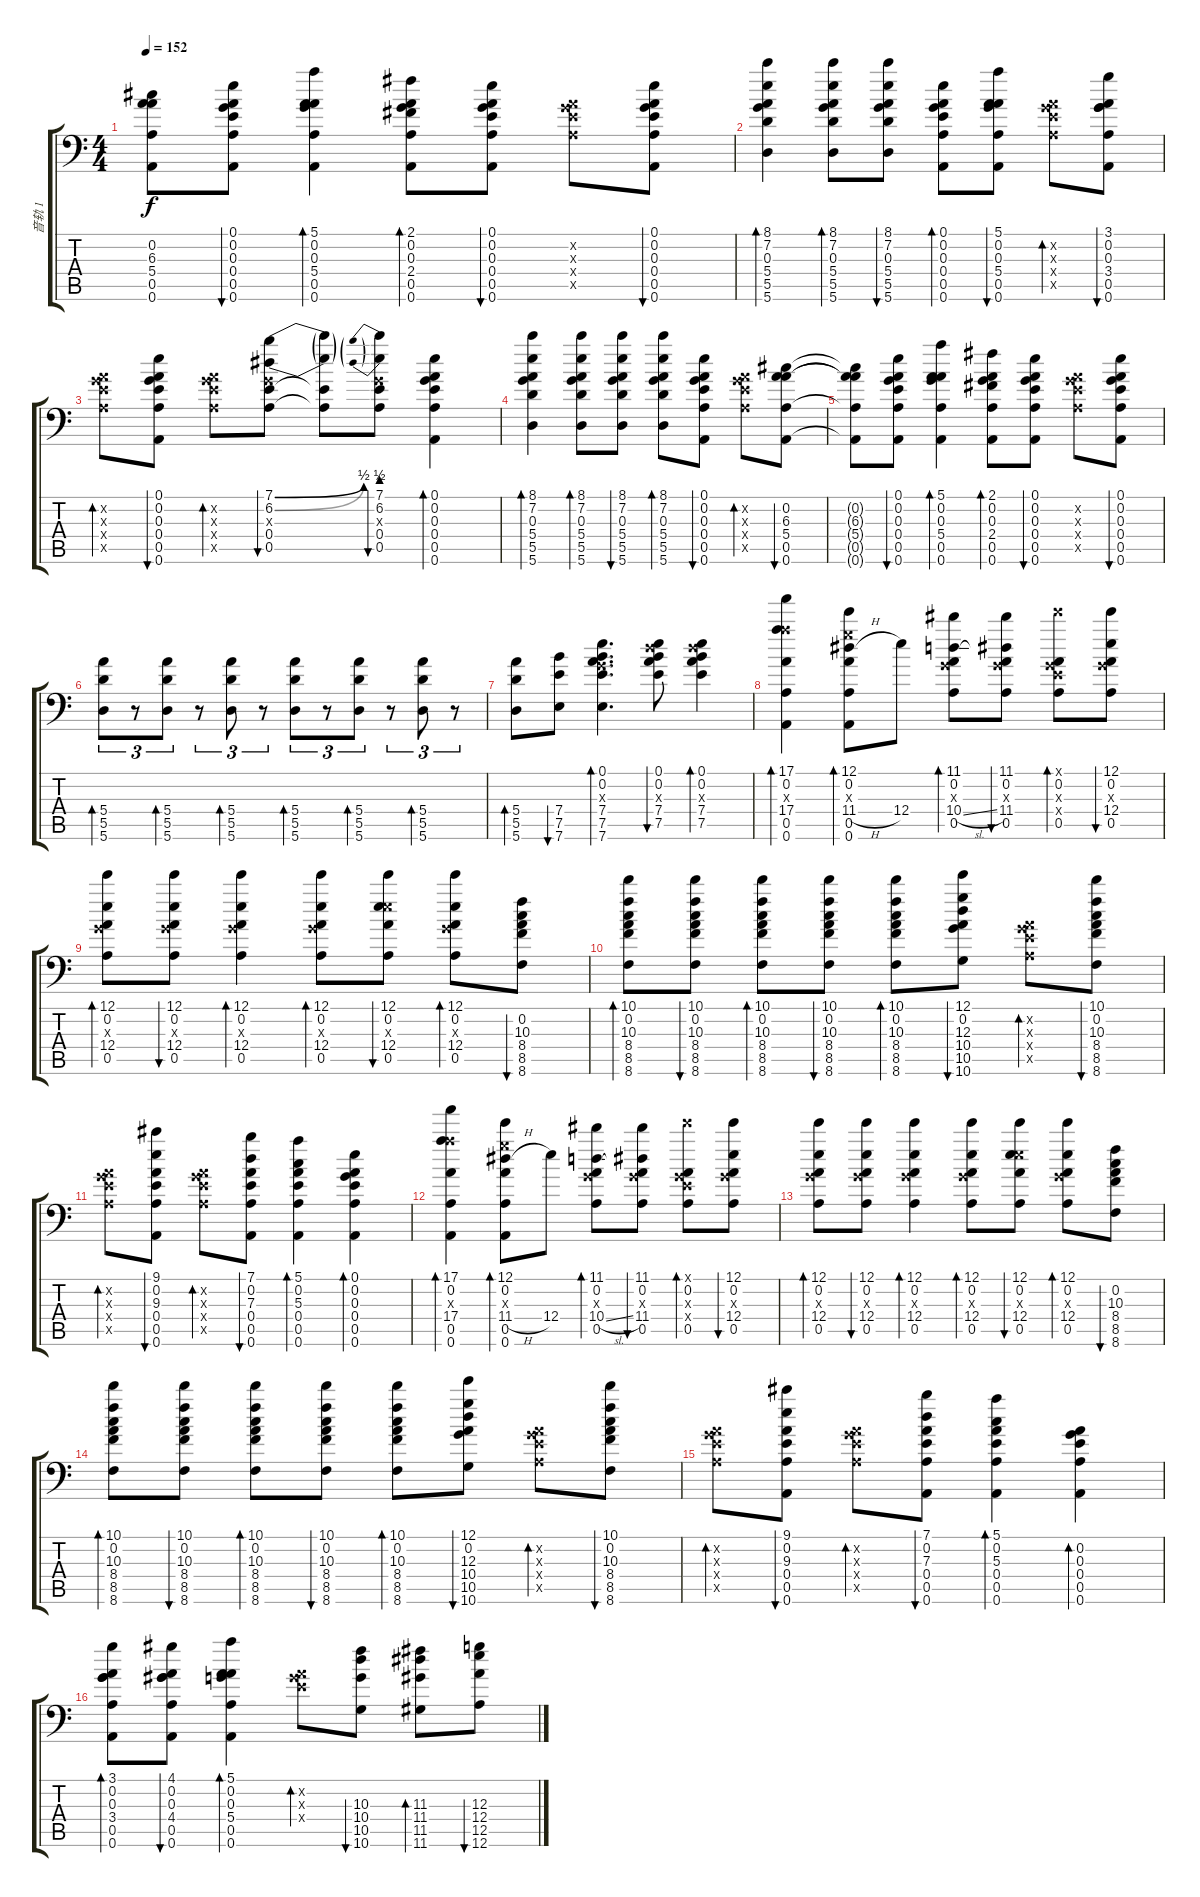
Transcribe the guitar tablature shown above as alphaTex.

\track ("音轨 1" "音轨 1") {instrument acousticguitarsteel}
\staff {score tabs}
\tuning (E4 A3 G3 E3 A2 A1) {hide}
\ts (4 4)
\tempo 152
\clef f4
\ks c
(0.2{t} 6.3{t} 5.4{t} 0.5{t} 0.6{t}).8{dy f} (0.1 0.2 0.3 0.4 0.5 0.6).8{bu 60} (5.1 0.2 0.3 5.4 0.5 0.6).4{bd 60} (2.1 0.2 0.3 2.4 0.5 0.6).8{bd 60} (0.1 0.2 0.3 0.4 0.5 0.6).8{bu 60} (0.2{x} 0.3{x} 0.4{x} 0.5{x}).8 (0.1 0.2 0.3 0.4 0.5 0.6).8{bu 60} |
(8.1 7.2 0.3 5.4 5.5 5.6).4{bd 480} (8.1 7.2 0.3 5.4 5.5 5.6).8{bd 60} (8.1 7.2 0.3 5.4 5.5 5.6).8{bu 60} (0.1 0.2 0.3 0.4 0.5 0.6).8{bd 60} (5.1 0.2 0.3 5.4 0.5 0.6).8{bu 60} (0.2{x} 0.3{x} 0.4{x} 0.5{x}).8{bd 60} (3.1 0.2 0.3 3.4 0.5 0.6).8{bu 60} |
(0.2{x} 0.3{x} 0.4{x} 0.5{x}).8{bd 60} (0.1 0.2 0.3 0.4 0.5 0.6).8{bu 60} (0.2{x} 0.3{x} 0.4{x} 0.5{x}).8{bd 60} (7.1{be (bend 0 0 60 2)} 6.2{be (bend 0 0 60 2)} 0.3{x} 0.4 0.5).8{bu 60} (7.1{t} 6.2{t} 0.4{t} 0.5{t}).8 (7.1{be (prebend 0 2 60 2)} 6.2{be (prebend 0 2 60 2)} 0.3{x} 0.4 0.5).8{bu 60} (0.1 0.2 0.3 0.4 0.5 0.6).4{bd 60} |
(8.1 7.2 0.3 5.4 5.5 5.6).4{bd 480} (8.1 7.2 0.3 5.4 5.5 5.6).8{bd 60} (8.1 7.2 0.3 5.4 5.5 5.6).8{bu 60} (8.1 7.2 0.3 5.4 5.5 5.6).8{bd 60} (0.1 0.2 0.3 0.4 0.5 0.6).8{bu 60} (0.2{x} 0.3{x} 0.4{x} 0.5{x}).8{bd 60} (0.2 6.3 5.4 0.5 0.6).8{bu 60} |
(0.2{t} 6.3{t} 5.4{t} 0.5{t} 0.6{t}).8 (0.1 0.2 0.3 0.4 0.5 0.6).8{bu 60} (5.1 0.2 0.3 5.4 0.5 0.6).4{bd 60} (2.1 0.2 0.3 2.4 0.5 0.6).8{bd 60} (0.1 0.2 0.3 0.4 0.5 0.6).8{bu 60} (0.2{x} 0.3{x} 0.4{x} 0.5{x}).8 (0.1 0.2 0.3 0.4 0.5 0.6).8{bu 60} |
(5.4 5.5 5.6).8{tu (3 2) bd 60} r.8{tu (3 2)} (5.4 5.5 5.6).8{tu (3 2) bd 60} r.8{tu (3 2)} (5.4 5.5 5.6).8{tu (3 2) bd 60} r.8{tu (3 2)} (5.4 5.5 5.6).8{tu (3 2) bd 60} r.8{tu (3 2)} (5.4 5.5 5.6).8{tu (3 2) bd 60} r.8{tu (3 2)} (5.4 5.5 5.6).8{tu (3 2) bd 60} r.8{tu (3 2)} |
(5.4 5.5 5.6).8{bd 60} (7.4 7.5 7.6).8{bu 60} (0.1 0.2 0.3{x} 7.4 7.5 7.6).4{d bd 60} (0.1 0.2 7.3{x} 7.4 7.5).8{bu 60} (0.1 0.2 7.3{x} 7.4 7.5).4{bd 60} |
(17.1 0.2 14.3{x} 17.4 0.5 0.6).4{bd 480} (12.1 0.2 12.3{x} 11.4{h} 0.5 0.6).8{bd 120} 12.4.8 (11.1 0.2 0.3{x} 10.4{sl} 0.5).8{bd 60} (11.1 0.2 0.3{x} 11.4 0.5).8{bu 60} (12.1{x} 0.2 0.3{x} 0.4{x} 0.5).8{bd 60} (12.1 0.2 0.3{x} 12.4 0.5).8{bu 60} |
(12.1 0.2 0.3{x} 12.4 0.5).8{bd 60} (12.1 0.2 0.3{x} 12.4 0.5).8{bu 60} (12.1 0.2 0.3{x} 12.4 0.5).4{bd 60} (12.1 0.2 0.3{x} 12.4 0.5).8{bd 60} (12.1 0.2 9.3{x} 12.4 0.5).8{bu 60} (12.1 0.2 0.3{x} 12.4 0.5).8{bd 60} (0.2 10.3 8.4 8.5 8.6).8{bu 60} |
(10.1 0.2 10.3 8.4 8.5 8.6).8{bd 60} (10.1 0.2 10.3 8.4 8.5 8.6).8{bu 60} (10.1 0.2 10.3 8.4 8.5 8.6).8{bd 60} (10.1 0.2 10.3 8.4 8.5 8.6).8{bu 60} (10.1 0.2 10.3 8.4 8.5 8.6).8{bd 60} (12.1 0.2 12.3 10.4 10.5 10.6).8{bu 60} (0.2{x} 0.3{x} 0.4{x} 0.5{x}).8{bd 60} (10.1 0.2 10.3 8.4 8.5 8.6).8{bu 60} |
(0.2{x} 0.3{x} 0.4{x} 0.5{x}).8{bd 60} (9.1 0.2 9.3 0.4 0.5 0.6).8{bu 60} (0.2{x} 0.3{x} 0.4{x} 0.5{x}).8{bd 60} (7.1 0.2 7.3 0.4 0.5 0.6).8{bu 60} (5.1 0.2 5.3 0.4 0.5 0.6).4{bd 60} (0.1 0.2 0.3 0.4 0.5 0.6).4{bd 240} |
(17.1 0.2 14.3{x} 17.4 0.5 0.6).4{bd 480} (12.1 0.2 12.3{x} 11.4{h} 0.5 0.6).8{bd 120} 12.4.8 (11.1 0.2 0.3{x} 10.4{sl} 0.5).8{bd 60} (11.1 0.2 0.3{x} 11.4 0.5).8{bu 60} (12.1{x} 0.2 0.3{x} 0.4{x} 0.5).8{bd 60} (12.1 0.2 0.3{x} 12.4 0.5).8{bu 60} |
(12.1 0.2 0.3{x} 12.4 0.5).8{bd 60} (12.1 0.2 0.3{x} 12.4 0.5).8{bu 60} (12.1 0.2 0.3{x} 12.4 0.5).4{bd 60} (12.1 0.2 0.3{x} 12.4 0.5).8{bd 60} (12.1 0.2 9.3{x} 12.4 0.5).8{bu 60} (12.1 0.2 0.3{x} 12.4 0.5).8{bd 60} (0.2 10.3 8.4 8.5 8.6).8{bu 60} |
(10.1 0.2 10.3 8.4 8.5 8.6).8{bd 60} (10.1 0.2 10.3 8.4 8.5 8.6).8{bu 60} (10.1 0.2 10.3 8.4 8.5 8.6).8{bd 60} (10.1 0.2 10.3 8.4 8.5 8.6).8{bu 60} (10.1 0.2 10.3 8.4 8.5 8.6).8{bd 60} (12.1 0.2 12.3 10.4 10.5 10.6).8{bu 60} (0.2{x} 0.3{x} 0.4{x} 0.5{x}).8{bd 60} (10.1 0.2 10.3 8.4 8.5 8.6).8{bu 60} |
(0.2{x} 0.3{x} 0.4{x} 0.5{x}).8{bd 60} (9.1 0.2 9.3 0.4 0.5 0.6).8{bu 60} (0.2{x} 0.3{x} 0.4{x} 0.5{x}).8{bd 60} (7.1 0.2 7.3 0.4 0.5 0.6).8{bu 60} (5.1 0.2 5.3 0.4 0.5 0.6).4{bd 60} (0.2 0.3 0.4 0.5 0.6).4{bd 60} |
(3.1 0.2 0.3 3.4 0.5 0.6).8{bd 60} (4.1 0.2 0.3 4.4 0.5 0.6).8{bu 60} (5.1 0.2 0.3 5.4 0.5 0.6).4{bd 60} (0.2{x} 0.3{x} 0.4{x}).8{bd 60} (10.3 10.4 10.5 10.6).8{bu 60} (11.3 11.4 11.5 11.6).8{bd 60} (12.3 12.4 12.5 12.6).8{bu 60}
